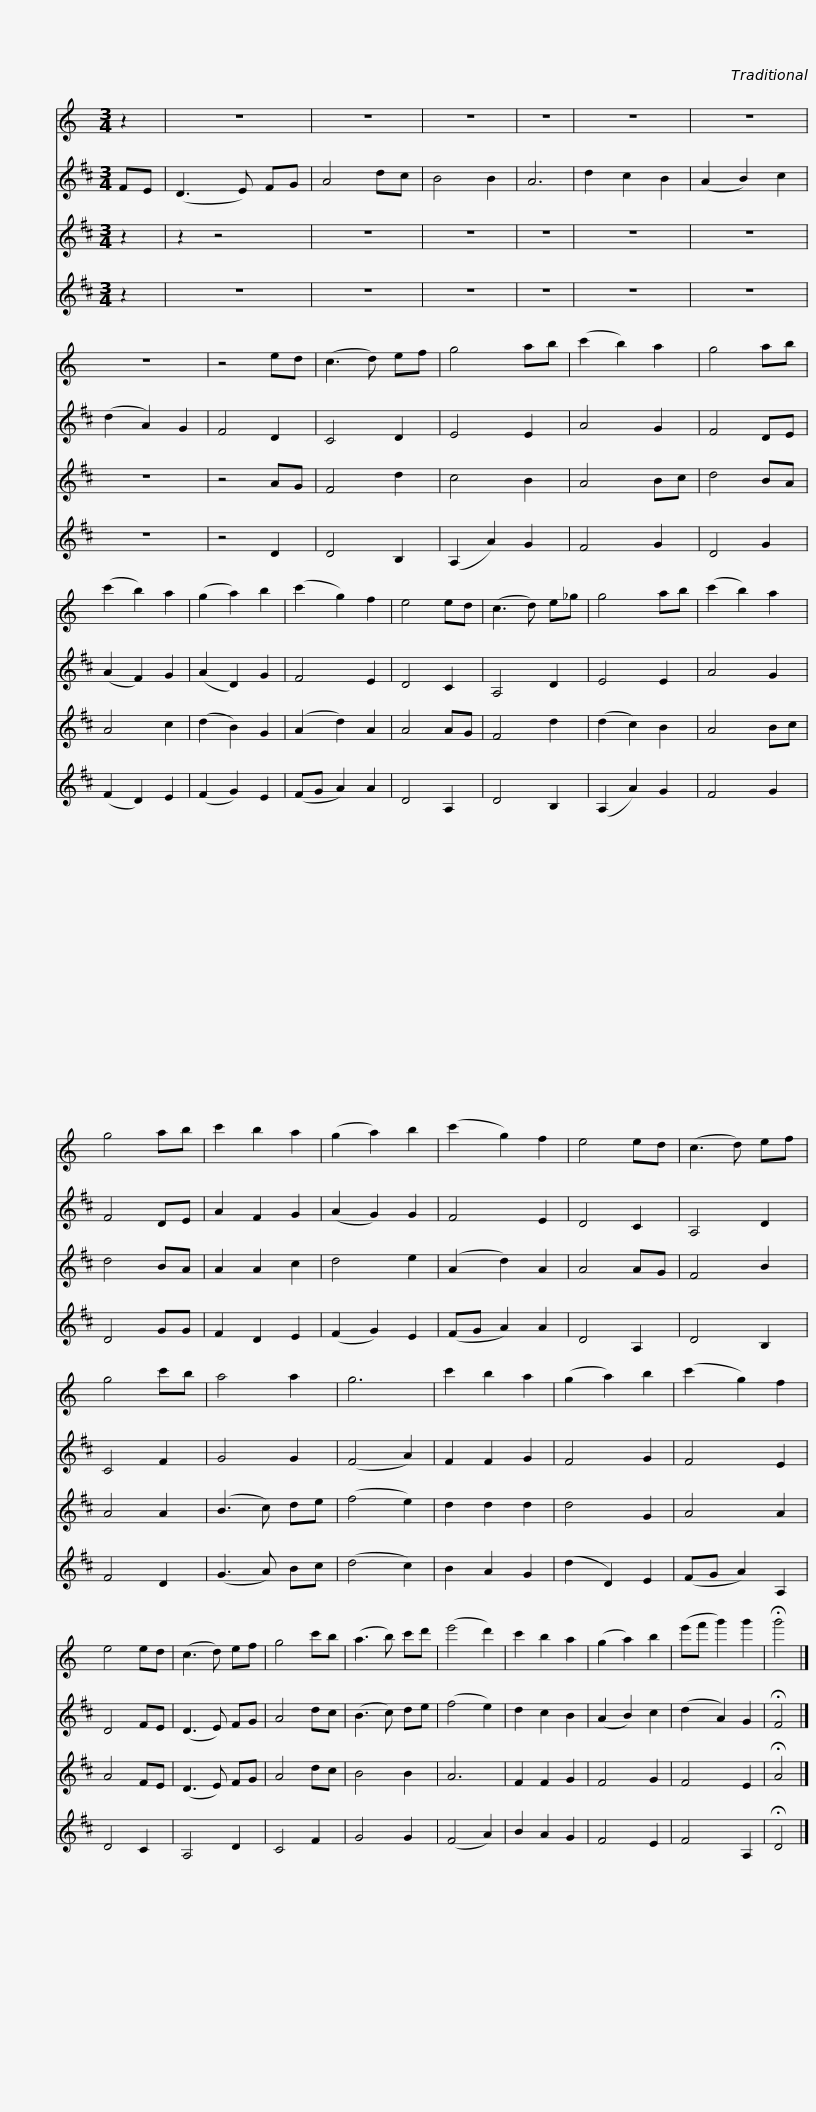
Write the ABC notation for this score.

X:1
%%score 1 2 3 4
L:1/8
M:3/4
I:linebreak $
K:C
V:1 treble
V:2 treble transpose=-2
V:3 treble transpose=-14
V:4 treble transpose=-14
V:1
 z2 | z6 | z6 | z6 | z6 | %5
 z6 | z6 | z6 | z4 ed | (c3 d) ef |$ %10
 g4 ab | (c'2 b2) a2 | g4 ab | (c'2 b2) a2 | (g2 a2) b2 | %15
 (c'2 g2) f2 | e4 ed | (c3 d) e_g | g4 ab |$ (c'2 b2) a2 | %20
 g4 ab | c'2 b2 a2 | (g2 a2) b2 | (c'2 g2) f2 | e4 ed | %25
 (c3 d) ef | g4 c'b | a4 a2 |$ g6 | c'2 b2 a2 | %30
 (g2 a2) b2 | (c'2 g2) f2 | e4 ed | (c3 d) ef | g4 c'b | %35
 (a3 b) c'd' | (e'4 d'2) | c'2 b2 a2 |$ (g2 a2) b2 | (e'f' g'2) g'2 | %40
 !fermata!g'4 |] %41
V:2
[K:D] FE | (D3 E) FG | A4 dc | B4 B2 | A6 | %5
 d2 c2 B2 | (A2 B2) c2 | (d2 A2) G2 | F4 D2 | C4 D2 |$ %10
 E4 E2 | A4 G2 | F4 DE | (A2 F2) G2 | (A2 D2) G2 | %15
 F4 E2 | D4 C2 | A,4 D2 | E4 E2 |$ A4 G2 | %20
 F4 DE | A2 F2 G2 | (A2 G2) G2 | F4 E2 | D4 C2 | %25
 A,4 D2 | C4 F2 | G4 G2 |$ (F4 A2) | F2 F2 G2 | %30
 F4 G2 | F4 E2 | D4 FE | (D3 E) FG | A4 dc | %35
 (B3 c) de | (f4 e2) | d2 c2 B2 |$ (A2 B2) c2 | (d2 A2) G2 | %40
 !fermata!F4 |] %41
V:3
[K:D] z2 | z2 z4 | z6 | z6 | z6 | %5
 z6 | z6 | z6 | z4 AG | F4 d2 |$ %10
 c4 B2 | A4 Bc | d4 BA | A4 c2 | (d2 B2) G2 | %15
 (A2 d2) A2 | A4 AG | F4 d2 | (d2 c2) B2 |$ A4 Bc | %20
 d4 BA | A2 A2 c2 | d4 e2 | (A2 d2) A2 | A4 AG | %25
 F4 B2 | A4 A2 | (B3 c) de |$ (f4 e2) | d2 d2 d2 | %30
 d4 G2 | A4 A2 | A4 FE | (D3 E) FG | A4 dc | %35
 B4 B2 | A6 | F2 F2 G2 |$ F4 G2 | F4 E2 | %40
 !fermata!A4 |] %41
V:4
[K:D] z2 | z6 | z6 | z6 | z6 | %5
 z6 | z6 | z6 | z4 D2 | D4 B,2 |$ %10
 (A,2 A2) G2 | F4 G2 | D4 G2 | (F2 D2) E2 | (F2 G2) E2 | %15
 (FG A2) A2 | D4 A,2 | D4 B,2 | (A,2 A2) G2 |$ F4 G2 | %20
 D4 GG | F2 D2 E2 | (F2 G2) E2 | (FG A2) A2 | D4 A,2 | %25
 D4 B,2 | F4 D2 | (G3 A) Bc |$ (d4 c2) | B2 A2 G2 | %30
 (d2 D2) E2 | (FG A2) A,2 | D4 C2 | A,4 D2 | C4 F2 | %35
 G4 G2 | (F4 A2) | B2 A2 G2 |$ F4 E2 | F4 A,2 | %40
 !fermata!D4 |] %41
